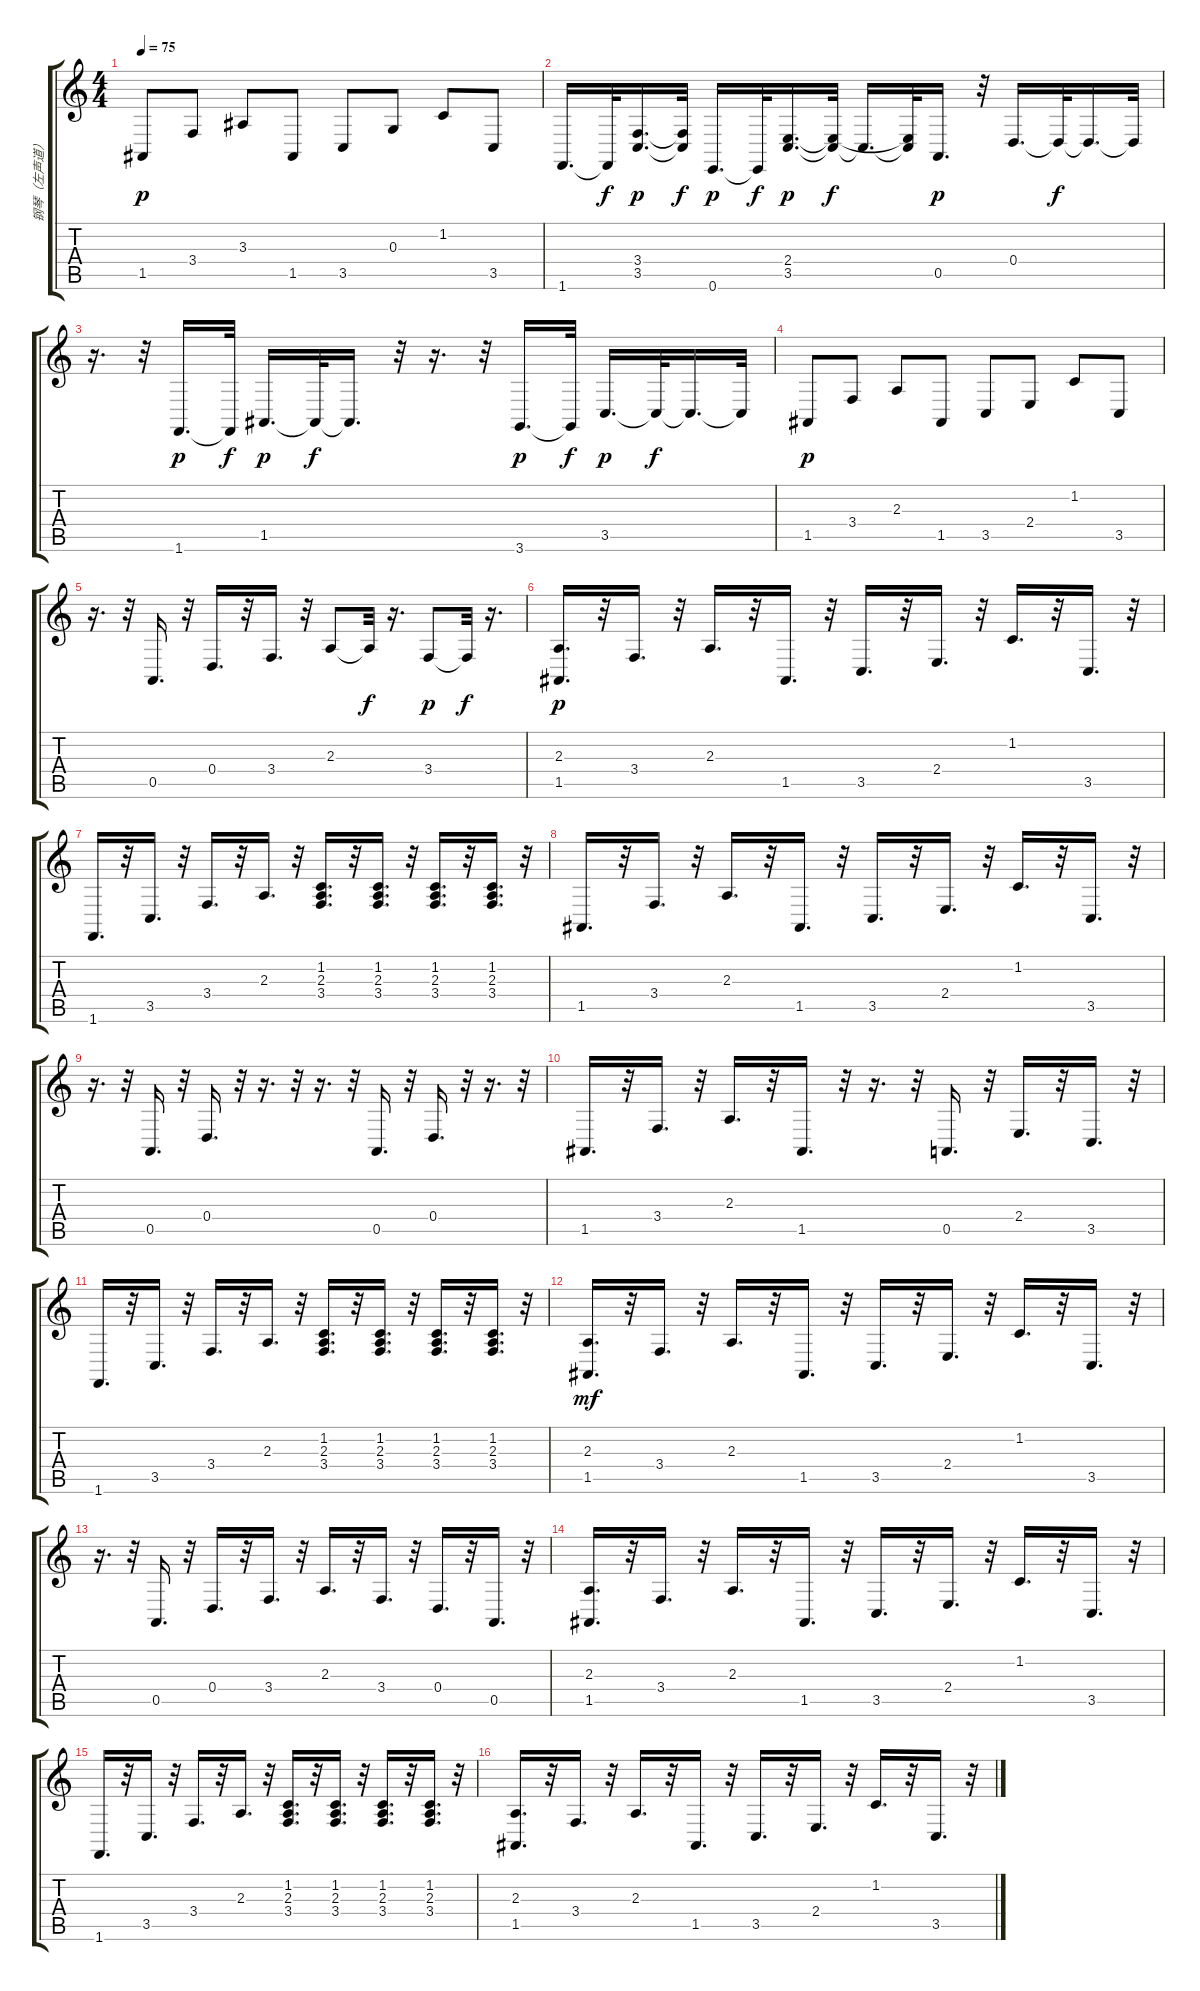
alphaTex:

\track ("钢琴（左声道）" "钢琴（左声道）") {instrument acousticgrandpiano}
\staff {score tabs}
\tuning (E4 B3 G3 D3 A2 E2) {hide}
\ts (4 4)
\tempo 75
\clef g2
\ks c
1.5.8{dy p} 3.4.8 3.3.8 1.5.8 3.5.8 0.3.8 1.2.8 3.5.8 |
1.6.16{d} 1.6{t}.32{dy f} (3.4 3.5).16{d dy p} (3.4{t} 3.5{t}).32{dy f} 0.6.16{d dy p} 0.6{t}.32{dy f} (2.4 3.5).16{d dy p} (2.4{t} 3.5{t}).32{dy f} 3.5{t}.16{d} (2.4{t} 3.5{t}).32 0.5.16{d dy p} r.32 0.4.16{d} 0.4{t}.32{dy f} 0.4{t}.16{d} 0.4{t}.32 |
r.16{d} r.32 1.6.16{d dy p} 1.6{t}.32{dy f} 1.5.16{d dy p} 1.5{t}.32{dy f} 1.5{t}.16{d} r.32 r.16{d} r.32 3.6.16{d dy p} 3.6{t}.32{dy f} 3.5.16{d dy p} 3.5{t}.32{dy f} 3.5{t}.16{d} 3.5{t}.32 |
1.5.8{dy p} 3.4.8 2.3.8 1.5.8 3.5.8 2.4.8 1.2.8 3.5.8 |
r.16{d} r.32 0.5.16{d} r.32 0.4.16{d} r.32 3.4.16{d} r.32 2.3.8 2.3{t}.32{dy f} r.16{d} 3.4.8{dy p} 3.4{t}.32{dy f} r.16{d} |
(2.3 1.5).16{d dy p} r.32 3.4.16{d} r.32 2.3.16{d} r.32 1.5.16{d} r.32 3.5.16{d} r.32 2.4.16{d} r.32 1.2.16{d} r.32 3.5.16{d} r.32 |
1.6.16{d} r.32 3.5.16{d} r.32 3.4.16{d} r.32 2.3.16{d} r.32 (1.2 2.3 3.4).16{d} r.32 (1.2 2.3 3.4).16{d} r.32 (1.2 2.3 3.4).16{d} r.32 (1.2 2.3 3.4).16{d} r.32 |
1.5.16{d} r.32 3.4.16{d} r.32 2.3.16{d} r.32 1.5.16{d} r.32 3.5.16{d} r.32 2.4.16{d} r.32 1.2.16{d} r.32 3.5.16{d} r.32 |
r.16{d} r.32 0.5.16{d} r.32 0.4.16{d} r.32 r.16{d} r.32 r.16{d} r.32 0.5.16{d} r.32 0.4.16{d} r.32 r.16{d} r.32 |
1.5.16{d} r.32 3.4.16{d} r.32 2.3.16{d} r.32 1.5.16{d} r.32 r.16{d} r.32 0.5.16{d} r.32 2.4.16{d} r.32 3.5.16{d} r.32 |
1.6.16{d} r.32 3.5.16{d} r.32 3.4.16{d} r.32 2.3.16{d} r.32 (1.2 2.3 3.4).16{d} r.32 (1.2 2.3 3.4).16{d} r.32 (1.2 2.3 3.4).16{d} r.32 (1.2 2.3 3.4).16{d} r.32 |
(2.3 1.5).16{d dy mf} r.32 3.4.16{d} r.32 2.3.16{d} r.32 1.5.16{d} r.32 3.5.16{d} r.32 2.4.16{d} r.32 1.2.16{d} r.32 3.5.16{d} r.32 |
r.16{d} r.32 0.5.16{d} r.32 0.4.16{d} r.32 3.4.16{d} r.32 2.3.16{d} r.32 3.4.16{d} r.32 0.4.16{d} r.32 0.5.16{d} r.32 |
(2.3 1.5).16{d} r.32 3.4.16{d} r.32 2.3.16{d} r.32 1.5.16{d} r.32 3.5.16{d} r.32 2.4.16{d} r.32 1.2.16{d} r.32 3.5.16{d} r.32 |
1.6.16{d} r.32 3.5.16{d} r.32 3.4.16{d} r.32 2.3.16{d} r.32 (1.2 2.3 3.4).16{d} r.32 (1.2 2.3 3.4).16{d} r.32 (1.2 2.3 3.4).16{d} r.32 (1.2 2.3 3.4).16{d} r.32 |
(2.3 1.5).16{d} r.32 3.4.16{d} r.32 2.3.16{d} r.32 1.5.16{d} r.32 3.5.16{d} r.32 2.4.16{d} r.32 1.2.16{d} r.32 3.5.16{d} r.32
